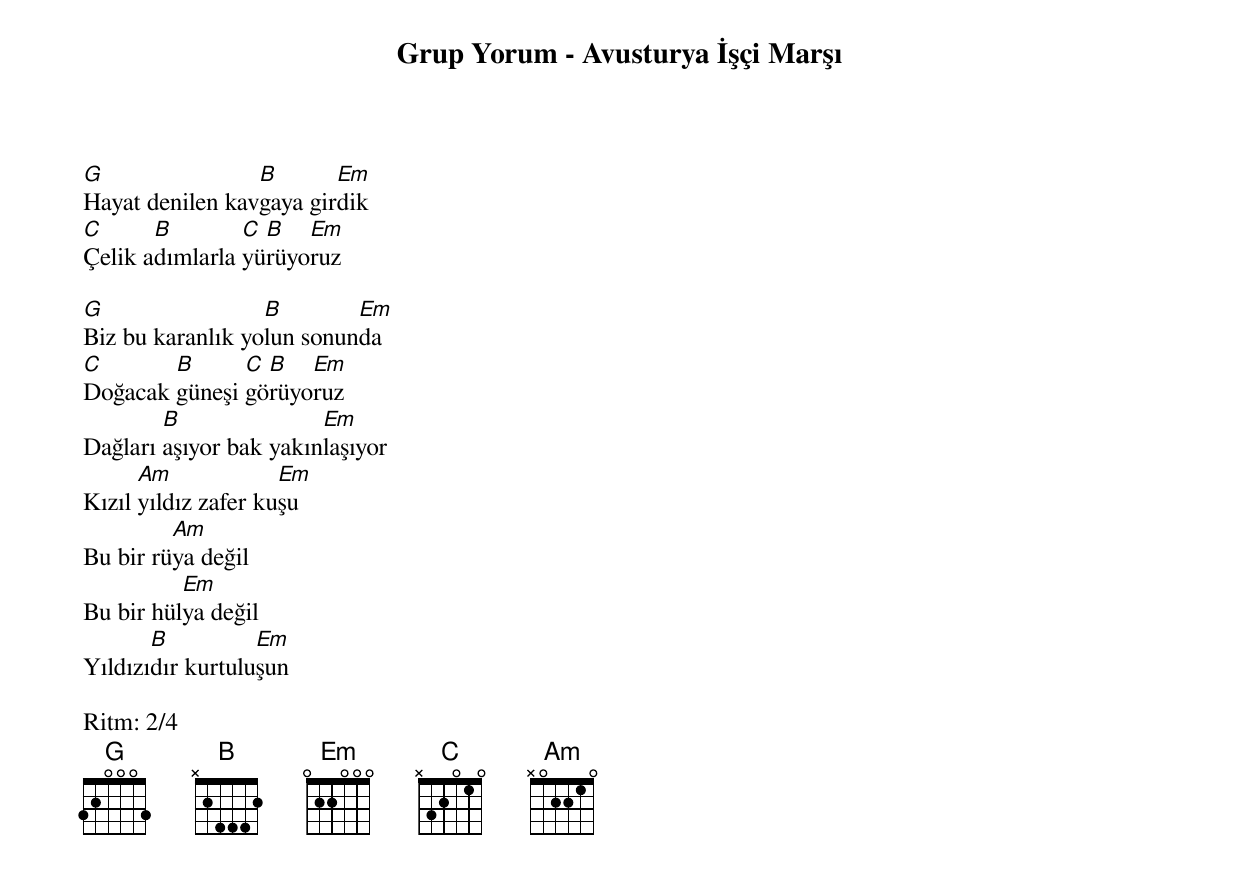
Grup Yorum - Avusturya İşçi Marşı

G                B       Em
Hayat denilen kavgaya girdik
C      B        C B   Em
Çelik adımlarla yürüyoruz

G                 B        Em
Biz bu karanlık yolun sonunda
C       B      C B   Em
Doğacak güneşi görüyoruz
        B               Em
Dağları aşıyor bak yakınlaşıyor
      Am             Em
Kızıl yıldız zafer kuşu
         Am
Bu bir rüya değil
          Em
Bu bir hülya değil
       B          Em
Yıldızıdır kurtuluşun

Ritm: 2/4
